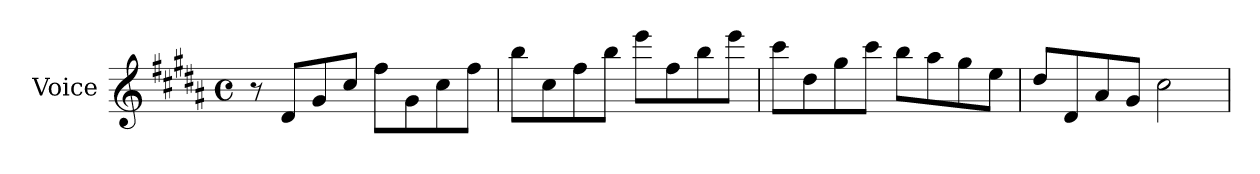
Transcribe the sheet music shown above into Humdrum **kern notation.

**kern
*part1
*staff1
*I"Voice
*I'Voice
*clefG2
*k[f#c#g#d#a#]
*M4/4
*met(c)
=1
8r
8d#/L
8g#/
8cc#/J
8ff#\L
8g#\
8cc#\
8ff#\J
=2
8bb\L
8cc#\
8ff#\
8bb\J
8eee\L
8ff#\
8bb\
8eee\J
=3
8ccc#\L
8dd#\
8gg#\
8ccc#\J
8bb\L
8aa#\
8gg#\
8ee\J
=4
8dd#/L
8d#/
8a#/
8g#/J
2cc#\
=
*-
